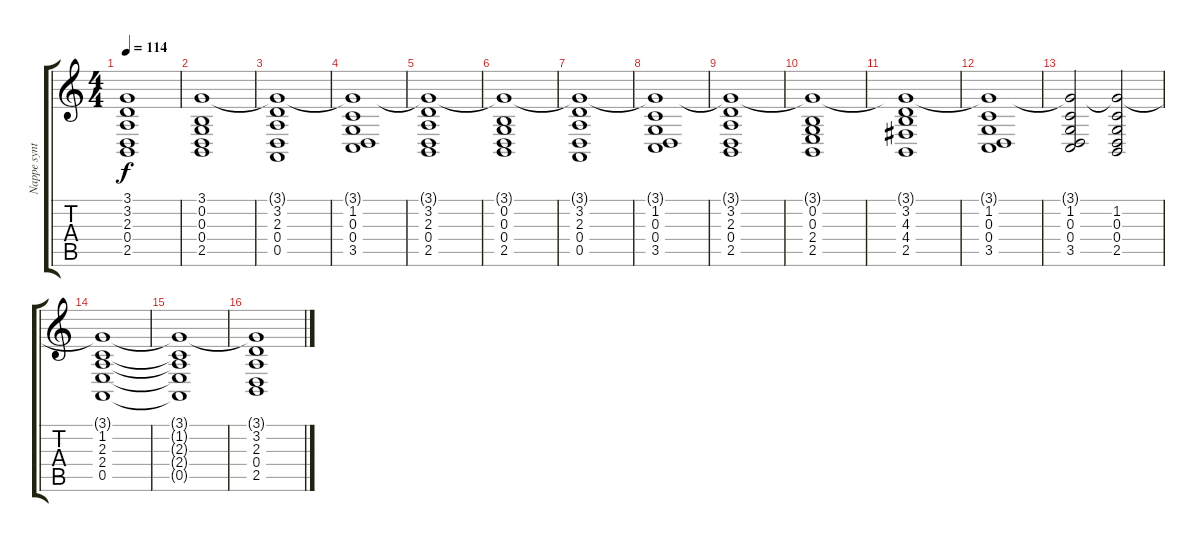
\track ("Nappe synthé" "Nappe synt") {instrument stringensemble2}
\staff {score tabs}
\tuning (E4 B3 G3 D3 A2 E2) {hide}
\ts (4 4)
\tempo 114
\clef g2
\ks c
(3.1{t} 3.2{t} 2.3{t} 0.4{t} 2.5{t}).1{dy f} |
(3.1 0.2 0.3 0.4 2.5).1 |
(3.1{t} 3.2 2.3 0.4 0.5).1 |
(3.1{t} 1.2 0.3 0.4 3.5).1 |
(3.1{t} 3.2 2.3 0.4 2.5).1 |
(3.1{t} 0.2 0.3 0.4 2.5).1 |
(3.1{t} 3.2 2.3 0.4 0.5).1 |
(3.1{t} 1.2 0.3 0.4 3.5).1 |
(3.1{t} 3.2 2.3 0.4 2.5).1 |
(3.1{t} 0.2 0.3 2.4 2.5).1 |
(3.1{t} 3.2 4.3 4.4 2.5).1 |
(3.1{t} 1.2 0.3 0.4 3.5).1 |
(3.1{t} 1.2 0.3 0.4 3.5).2 (3.1{t} 1.2 0.3 0.4 2.5).2 |
(3.1{t} 1.2 2.3 2.4 0.5).1 |
(3.1{t} 1.2{t} 2.3{t} 2.4{t} 0.5{t}).1 |
(3.1{t} 3.2 2.3 0.4 2.5).1
